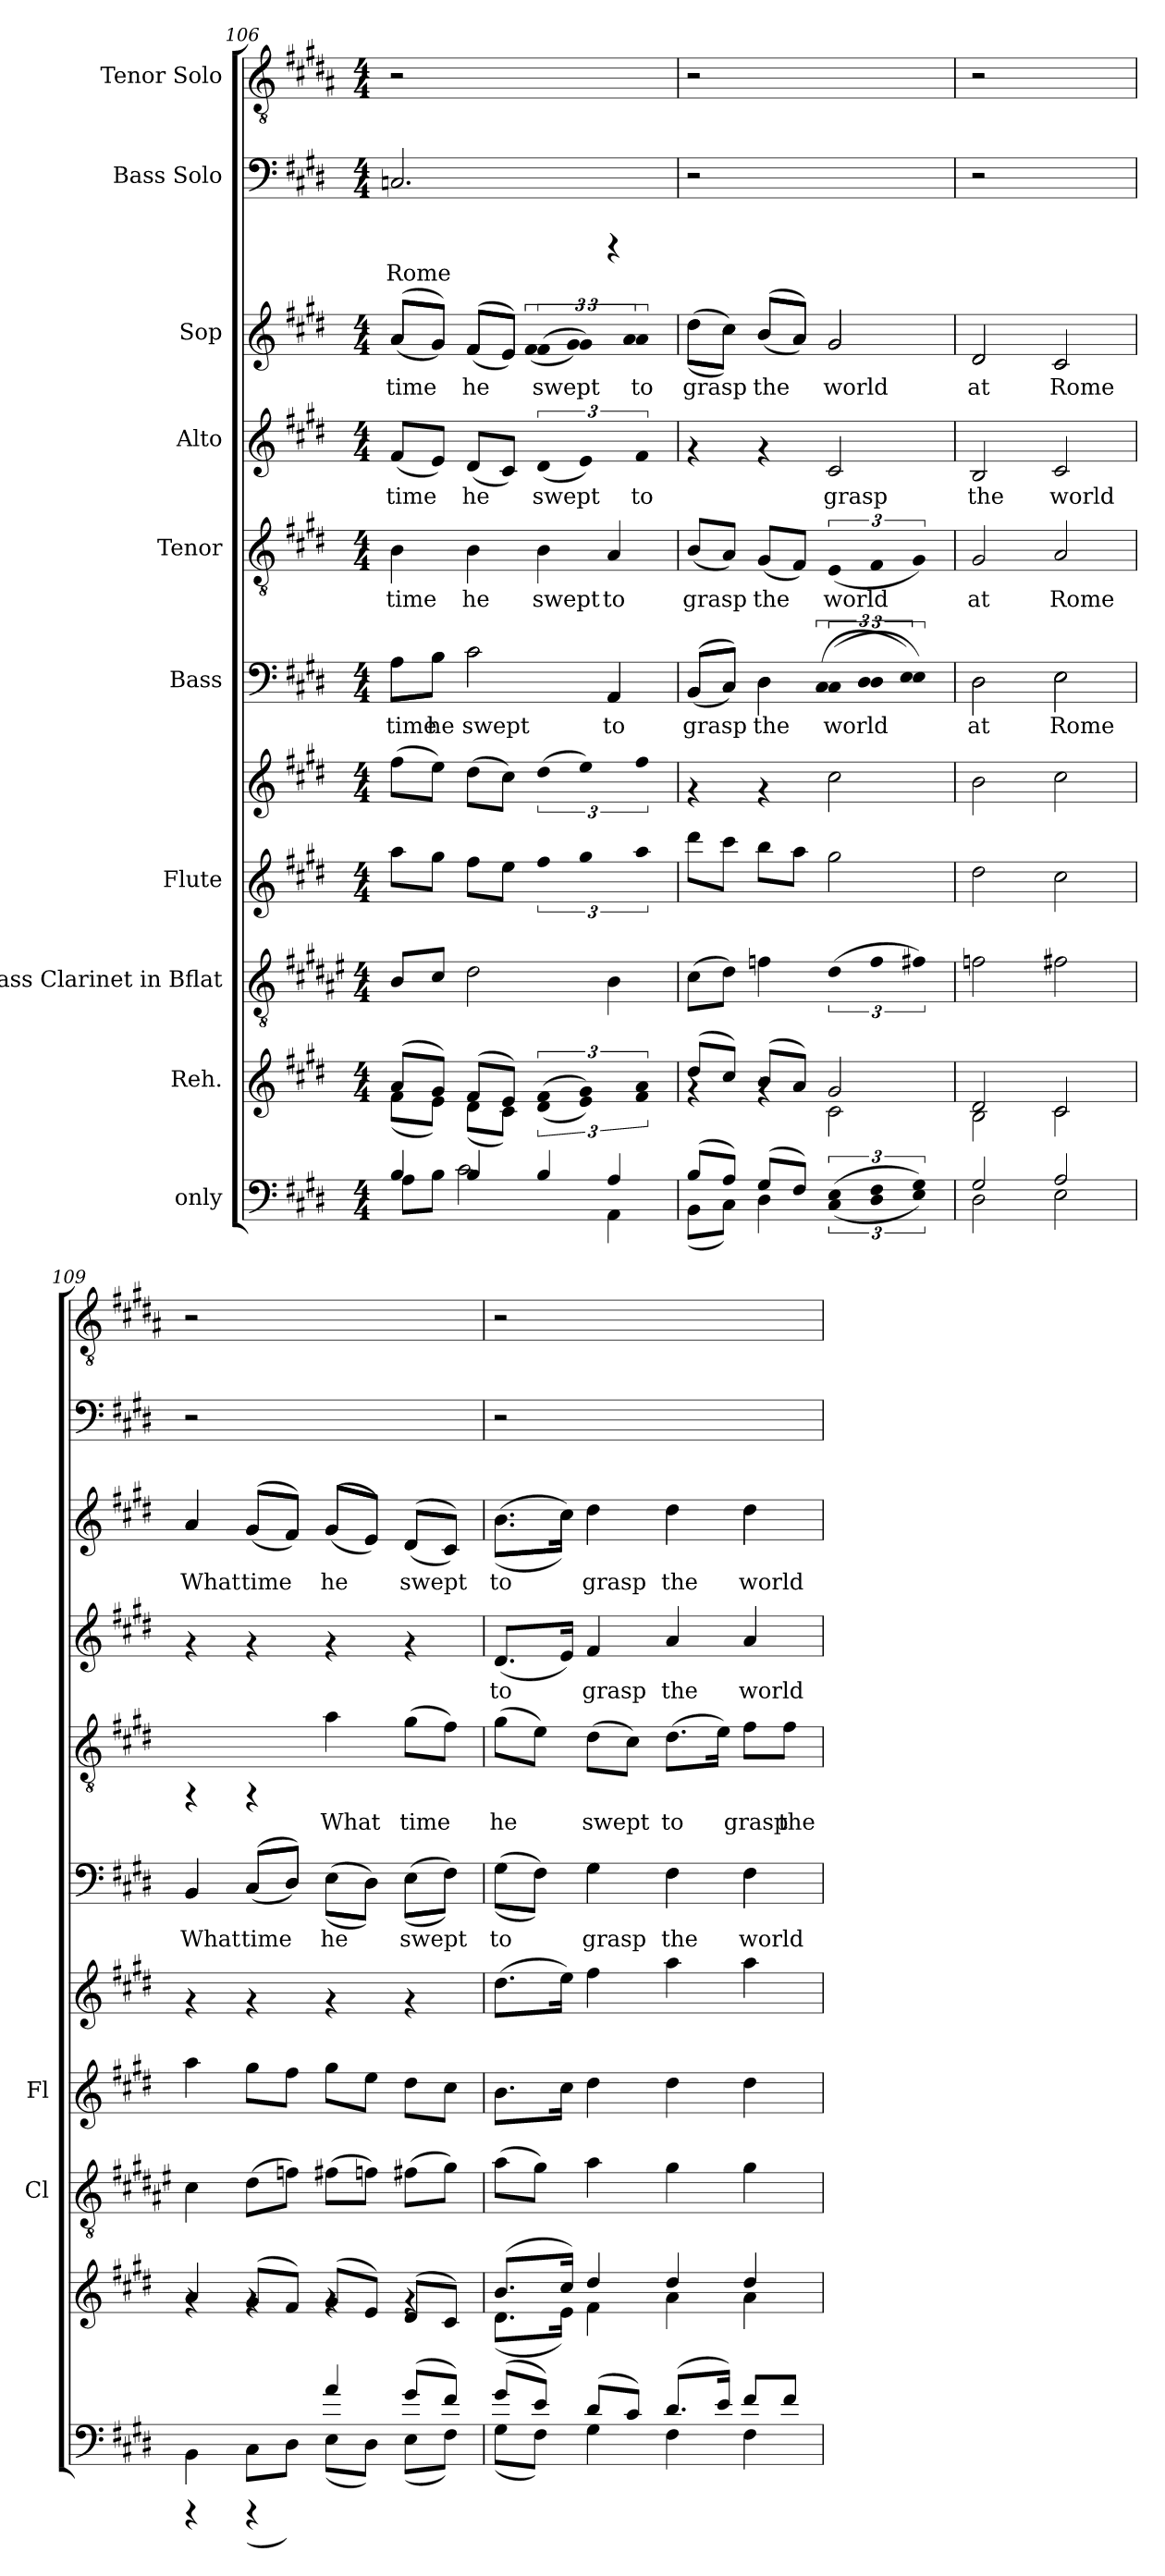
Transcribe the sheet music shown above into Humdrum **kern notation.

**kern	**kern	**kern	**kern	**kern	**kern	**text	**kern	**text	**kern	**text	**kern	**text	**kern	**text	**kern
*part10	*part9	*part8	*part7	*part7	*part6	*part6	*part5	*part5	*part4	*part4	*part3	*part3	*part2	*part2	*part1
*staff11	*staff10	*staff9	*staff8	*staff7	*staff6	*staff6	*staff5	*staff5	*staff4	*staff4	*staff3	*staff3	*staff2	*staff2	*staff1
*I"only	*I"Reh.	*I"Bass Clarinet in Bflat	*I"Flute	*	*I"Bass	*	*I"Tenor	*	*I"Alto	*	*I"Sop	*	*I"Bass Solo	*	*I"Tenor Solo
*	*	*I'Cl	*I'Fl	*	*	*	*	*	*	*	*	*	*	*	*
*clefF4	*clefG2	*clefGv2	*clefG2	*clefG2	*clefF4	*	*clefGv2	*	*clefG2	*	*clefG2	*	*clefF4	*	*clefGv2
*	*	*ITrd1c2	*	*	*	*	*	*	*	*	*	*	*	*	*ITrd4c7
*k[f#c#g#d#]	*k[f#c#g#d#]	*k[f#c#g#d#]	*k[f#c#g#d#]	*k[f#c#g#d#]	*k[f#c#g#d#]	*	*k[f#c#g#d#]	*	*k[f#c#g#d#]	*	*k[f#c#g#d#]	*	*k[f#c#g#d#]	*	*k[f#c#g#d#]
*E:	*E:	*E:	*E:	*E:	*E:	*	*E:	*	*E:	*	*E:	*	*E:	*	*E:
*M4/4	*M4/4	*M4/4	*M4/4	*M4/4	*M4/4	*	*M4/4	*	*M4/4	*	*M4/4	*	*M4/4	*	*M4/4
=106	=106	=106	=106	=106	=106	=106	=106	=106	=106	=106	=106	=106	=106	=106	=106
*^	*^	*	*	*	*	*	*	*	*	*	*	*	*	*	*
!	!	!	!	!	!	!	!	!LO:LY:b:cj	!	!LO:LY:b:cj	!	!LO:LY:b:cj	!	!LO:LY:b:cj	!	!LO:LY:b:cj	!
*	*	*	*	*	*	*	*^	*	*	*	*	*	*^	*	*	*	*
4B/	8A\L	(>8a/L	(>8f#\L	8A/L	8aa\L	(>8ff#\L	8A\L	8A\L	time	4B\	time	(>8f#/L	time	(>8a/L	(>8a/L	time	2.Cn/	Rome	2r
!	!	!	!	!	!	!	!	!	!LO:LY:b:cj	!	!	!	!LO:LY:b:cj	!	!	!LO:LY:b:cj	!	!	!
.	8B\J	8g#/J)	8e\J)	8B/J	8gg#\J	8ee\J)	8B\J	8B\J	he	.	.	8e/J)	.	8g#/J)	8g#/J)	.	.	.	.
!	!	!	!	!	!	!	!	!	!LO:LY:b:cj	!	!LO:LY:b:cj	!	!LO:LY:b:cj	!	!	!LO:LY:b:cj	!	!	!
4B/	2c#\	(>8f#/L	(>8d#\L	2c#\	8ff#\L	(>8dd#\L	2c#\	2c#\	swept	4B\	he	(>8d#/L	he	(>8f#/L	(>8f#/L	he	.	.	.
!	!	!	!	!	!	!	!	!	!	!	!	!	!LO:LY:b:cj	!	!	!LO:LY:b:cj	!	!	!
.	.	8e/J)	8c#\J)	.	8ee\J	8cc#\J)	.	.	.	.	.	8c#/J)	.	8e/J)	8e/J)	.	.	.	.
!	!	!LO:N:vis=4	!LO:N:vis=4	!	!LO:N:vis=4	!LO:N:vis=4	!	!	!	!	!LO:LY:b:cj	!LO:N:vis=4	!LO:LY:b:cj	!LO:N:vis=4	!LO:N:vis=4	!LO:LY:b:cj	!	!	!
4B/	.	(>6f#/	(>6d#\	.	6ff#\	(>6dd#\	.	.	.	4B\	swept	(>6d#/	swept	(>6f#/	(>6f#/	swept	.	.	2ryy
!	!	!LO:N:vis=4	!LO:N:vis=4	!	!LO:N:vis=4	!LO:N:vis=4	!	!	!	!	!	!LO:N:vis=4	!LO:LY:b:cj	!LO:N:vis=4	!LO:N:vis=4	!LO:LY:b:cj	!	!	!
.	.	6g#/)	6e\)	.	6gg#\	6ee\)	.	.	.	.	.	6e/)	.	6g#/)	6g#/)	.	.	.	.
!	!	!	!	!	!	!	!	!	!LO:LY:b:cj	!	!LO:LY:b:cj	!	!	!	!	!	!	!	!
4A/	4AA\	.	.	4A\	.	.	4AA/	4AA/	to	4A/	to	.	.	.	.	.	4rCCC	.	.
!	!	!LO:N:vis=4	!LO:N:vis=4	!	!LO:N:vis=4	!LO:N:vis=4	!	!	!	!	!	!LO:N:vis=4	!LO:LY:b:cj	!LO:N:vis=4	!LO:N:vis=4	!LO:LY:b:cj	!	!	!
.	.	6a/	6f#\	.	6aa\	6ff#\	.	.	.	.	.	6f#/	to	6a/	6a/	to	.	.	.
!!LO:PB:g=z
=107	=107	=107	=107	=107	=107	=107	=107	=107	=107	=107	=107	=107	=107	=107	=107	=107	=107	=107	=107
!	!	!	!	!	!	!	!	!	!LO:LY:b:cj	!	!LO:LY:b:cj	!	!	!	!	!LO:LY:b:cj	!	!	!
(>8B/L	(>8BB\L	(>8dd#/L	4rf	(>8B\L	8ddd#\L	4rf	(>8BB/L	(>8BB/L	grasp	(>8B/L	grasp	4rf	.	(>8dd#\L	(>8dd#\L	grasp	2r	.	2r
!	!	!	!	!	!	!	!	!	!LO:LY:b:cj	!	!LO:LY:b:cj	!	!	!	!	!LO:LY:b:cj	!	!	!
8A/J)	8C#\J)	8cc#/J)	.	8c#\J)	8ccc#\J	.	8C#/J)	8C#/J)	.	8A/J)	.	.	.	8cc#\J)	8cc#\J)	.	.	.	.
!	!	!	!	!	!	!	!	!	!LO:LY:b:cj	!	!LO:LY:b:cj	!	!	!	!	!LO:LY:b:cj	!	!	!
(>8G#/L	4D#\	(>8b/L	4rf	4e-\	8bb\L	4rf	4D#\	4D#\	the	(>8G#/L	the	4rf	.	(>8b/L	(>8b/L	the	.	.	.
!	!	!	!	!	!	!	!	!	!	!	!LO:LY:b:cj	!	!	!	!	!LO:LY:b:cj	!	!	!
8F#/J)	.	8a/J)	.	.	8aa\J	.	.	.	.	8F#/J)	.	.	.	8a/J)	8a/J)	.	.	.	.
!LO:N:vis=4	!LO:N:vis=4	!	!	!LO:N:vis=4	!	!	!LO:N:vis=4	!LO:N:vis=4	!LO:LY:b:cj	!LO:N:vis=4	!LO:LY:b:cj	!	!LO:LY:b:cj	!	!	!LO:LY:b:cj	!	!	!
(>6E/	(>6C#\	2g#/	2c#\	(>6c#\	2gg#\	2cc#\	(>6C#/	(>6C#/	world	(>6E/	world	2c#/	grasp	2g#/	2g#/	world	2ryy	.	2ryy
!LO:N:vis=4	!LO:N:vis=4	!	!	!LO:N:vis=4	!	!	!LO:N:vis=4	!LO:N:vis=4	!LO:LY:b:cj	!LO:N:vis=4	!LO:LY:b:cj	!	!	!	!	!	!	!	!
6F#/	6D#\	.	.	6e-\	.	.	6D#\	6D#\	.	6F#/	.	.	.	.	.	.	.	.	.
!LO:N:vis=4	!LO:N:vis=4	!	!	!LO:N:vis=4	!	!	!LO:N:vis=4	!LO:N:vis=4	!LO:LY:b:cj	!LO:N:vis=4	!LO:LY:b:cj	!	!	!	!	!	!	!	!
6G#/)	6E\)	.	.	6e\)	.	.	6E\)	6E\)	.	6G#/)	.	.	.	.	.	.	.	.	.
=108	=108	=108	=108	=108	=108	=108	=108	=108	=108	=108	=108	=108	=108	=108	=108	=108	=108	=108	=108
!	!	!	!	!	!	!	!	!	!LO:LY:b:cj	!	!LO:LY:b:cj	!	!LO:LY:b:cj	!	!	!LO:LY:b:cj	!	!	!
2G#/	2D#\	2d#/	2B\	2e-\	2dd#\	2b\	2D#\	2D#\	at	2G#/	at	2B/	the	2d#/	2d#/	at	2r	.	2r
!	!	!	!	!	!	!	!	!	!LO:LY:b:cj	!	!LO:LY:b:cj	!	!LO:LY:b:cj	!	!	!LO:LY:b:cj	!	!	!
2A/	2E\	2c#/	2c#\	2e\	2cc#\	2cc#\	2E\	2E\	Rome	2A/	Rome	2c#/	world	2c#/	2c#/	Rome	2ryy	.	2ryy
=109	=109	=109	=109	=109	=109	=109	=109	=109	=109	=109	=109	=109	=109	=109	=109	=109	=109	=109	=109
!	!	!	!	!	!	!	!	!	!LO:LY:b:cj	!	!	!	!	!	!	!LO:LY:b:cj	!	!	!
4rCCC	4BB\	4a/	4rf	4B\	4aa\	4rf	4BB/	4BB/	What	4rFF	.	4rf	.	4a/	4a/	What	2r	.	2r
!	!	!	!	!	!	!	!	!	!LO:LY:b:cj	!	!	!	!	!	!	!LO:LY:b:cj	!	!	!
4rCCC	(>8C#\L	(>8g#/L	4rf	(>8c#\L	8gg#\L	4rf	(>8C#/L	(>8C#/L	time	4rFF	.	4rf	.	(>8g#/L	(>8g#/L	time	.	.	.
!	!	!	!	!	!	!	!	!	!LO:LY:b:cj	!	!	!	!	!	!	!LO:LY:b:cj	!	!	!
.	8D#\J)	8f#/J)	.	8e-\J)	8ff#\J	.	8D#/J)	8D#/J)	.	.	.	.	.	8f#/J)	8f#/J)	.	.	.	.
!	!	!	!	!	!	!	!	!	!LO:LY:b:cj	!	!LO:LY:b:cj	!	!	!	!	!LO:LY:b:cj	!	!	!
4a/	(>8E\L	(>8g#/L	4rf	(>8e\L	8gg#\L	4rf	(>8E\L	(>8E\L	he	4a\	What	4rf	.	(>8g#/L	(>8g#/L	he	2ryy	.	2ryy
!	!	!	!	!	!	!	!	!	!LO:LY:b:cj	!	!	!	!	!	!	!LO:LY:b:cj	!	!	!
.	8D#\J)	8e/J)	.	8e-\J)	8ee\J	.	8D#\J)	8D#\J)	.	.	.	.	.	8e/J)	8e/J)	.	.	.	.
!	!	!	!	!	!	!	!	!	!LO:LY:b:cj	!	!LO:LY:b:cj	!	!	!	!	!LO:LY:b:cj	!	!	!
(>8g#/L	(>8E\L	(>8d#/L	4rf	(>8e\L	8dd#\L	4rf	(>8E\L	(>8E\L	swept	(>8g#\L	time	4rf	.	(>8d#/L	(>8d#/L	swept	.	.	.
!	!	!	!	!	!	!	!	!	!LO:LY:b:cj	!	!LO:LY:b:cj	!	!	!	!	!LO:LY:b:cj	!	!	!
8f#/J)	8F#\J)	8c#/J)	.	8f#\J)	8cc#\J	.	8F#\J)	8F#\J)	.	8f#\J)	.	.	.	8c#/J)	8c#/J)	.	.	.	.
=110	=110	=110	=110	=110	=110	=110	=110	=110	=110	=110	=110	=110	=110	=110	=110	=110	=110	=110	=110
!	!	!	!	!	!	!	!	!	!LO:LY:b:cj	!	!LO:LY:b:cj	!	!LO:LY:b:cj	!	!	!LO:LY:b:cj	!	!	!
(>8g#/L	(>8G#\L	(>8.b/L	(>8.d#\L	(>8g#\L	8.b\L	(>8.dd#\L	(>8G#\L	(>8G#\L	to	(>8g#\L	he	(>8.d#/L	to	(>8.b\L	(>8.b\L	to	2r	.	2r
!	!	!	!	!	!	!	!	!	!LO:LY:b:cj	!	!LO:LY:b:cj	!	!	!	!	!	!	!	!
8e/J)	8F#\J)	.	.	8f#\J)	.	.	8F#\J)	8F#\J)	.	8e\J)	.	.	.	.	.	.	.	.	.
!	!	!	!	!	!	!	!	!	!	!	!	!	!LO:LY:b:cj	!	!	!LO:LY:b:cj	!	!	!
.	.	16cc#/Jk)	16e\Jk)	.	16cc#\J	16ee\J)	.	.	.	.	.	16e/J)	.	16cc#\J)	16cc#\J)	.	.	.	.
!	!	!	!	!	!	!	!	!	!LO:LY:b:cj	!	!LO:LY:b:cj	!	!LO:LY:b:cj	!	!	!LO:LY:b:cj	!	!	!
(>8d#/L	4G#\	4dd#/	4f#\	4g#\	4dd#\	4ff#\	4G#\	4G#\	grasp	(>8d#\L	swept	4f#/	grasp	4dd#\	4dd#\	grasp	.	.	.
!	!	!	!	!	!	!	!	!	!	!	!LO:LY:b:cj	!	!	!	!	!	!	!	!
8c#/J)	.	.	.	.	.	.	.	.	.	8c#\J)	.	.	.	.	.	.	.	.	.
!	!	!	!	!	!	!	!	!	!LO:LY:b:cj	!	!LO:LY:b:cj	!	!LO:LY:b:cj	!	!	!LO:LY:b:cj	!	!	!
(>8.d#/L	4F#\	4dd#/	4a\	4f#\	4dd#\	4aa\	4F#\	4F#\	the	(>8.d#\L	to	4a/	the	4dd#\	4dd#\	the	2ryy	.	2ryy
!	!	!	!	!	!	!	!	!	!	!	!LO:LY:b:cj	!	!	!	!	!	!	!	!
16e/Jk)	.	.	.	.	.	.	.	.	.	16e\J)	.	.	.	.	.	.	.	.	.
!	!	!	!	!	!	!	!	!	!LO:LY:b:cj	!	!LO:LY:b:cj	!	!LO:LY:b:cj	!	!	!LO:LY:b:cj	!	!	!
8f#/L	4F#\	4dd#/	4a\	4f#\	4dd#\	4aa\	4F#\	4F#\	world	8f#\L	grasp	4a/	world	4dd#\	4dd#\	world	.	.	.
!	!	!	!	!	!	!	!	!	!	!	!LO:LY:b:cj	!	!	!	!	!	!	!	!
8f#/J	.	.	.	.	.	.	.	.	.	8f#\J	the	.	.	.	.	.	.	.	.
*v	*v	*	*	*	*	*	*v	*v	*	*	*	*	*	*v	*v	*	*	*	*
*	*v	*v	*	*	*	*	*	*	*	*	*	*	*	*	*	*
=	=	=	=	=	=	=	=	=	=	=	=	=	=	=	=
*-	*-	*-	*-	*-	*-	*-	*-	*-	*-	*-	*-	*-	*-	*-	*-
